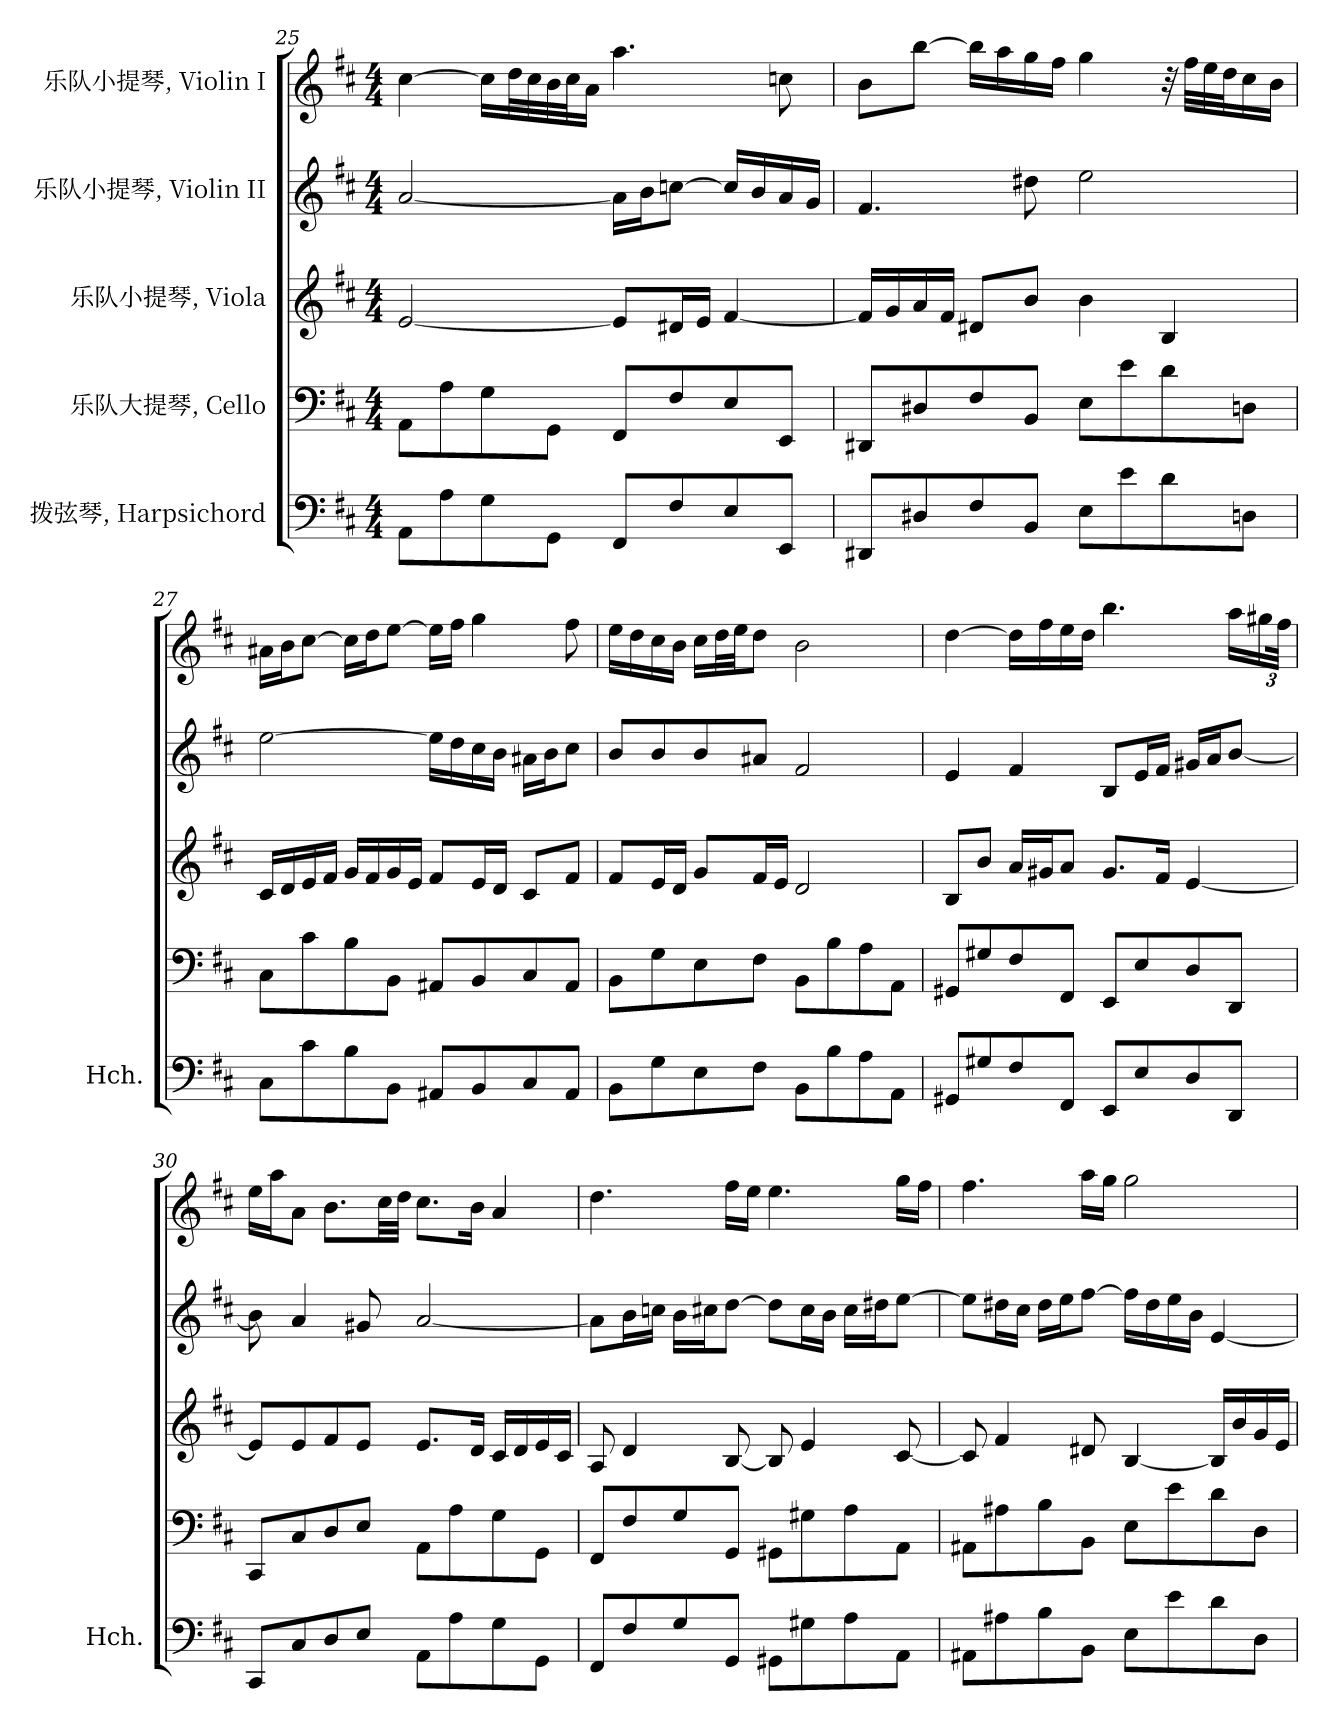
**kern	**kern	**kern	**kern	**kern
*part5	*part4	*part3	*part2	*part1
*staff5	*staff4	*staff3	*staff2	*staff1
*I"拨弦琴, Harpsichord	*I"乐队大提琴, Cello	*I"乐队小提琴, Viola	*I"乐队小提琴, Violin II	*I"乐队小提琴, Violin I
*I'Hch.	*	*	*	*
*clefF4	*clefF4	*clefG2	*clefG2	*clefG2
*k[f#c#]	*k[f#c#]	*k[f#c#]	*k[f#c#]	*k[f#c#]
*M4/4	*M4/4	*M4/4	*M4/4	*M4/4
=25	=25	=25	=25	=25
8AA\L	8AA\L	[2e/	[2a/	[4cc#\
8A\	8A\	.	.	.
8G\	8G\	.	.	16cc#\LL]
.	.	.	.	32dd\L
.	.	.	.	32cc#\
8GG\J	8GG\J	.	.	32b\
.	.	.	.	32cc#\J
.	.	.	.	16a\JJ
8FF#/L	8FF#/L	8e/L]	16a\LL]	4.aa\
.	.	.	16b\J	.
8F#/	8F#/	16d#X/L	[8ccn\J	.
.	.	16e/JJ	.	.
8E/	8E/	[4f#/	16cc/LL]	.
.	.	.	16b/	.
8EE/J	8EE/J	.	16a/	8ccn\
.	.	.	16g/JJ	.
!!LO:LB:g=z
=26	=26	=26	=26	=26
8DD#X/L	8DD#X/L	16f#/LL]	4.f#/	8b\L
.	.	16g/	.	.
8D#X/	8D#X/	16a/	.	[8bb\J
.	.	16f#/JJ	.	.
8F#/	8F#/	8d#X/L	.	16bb\LL]
.	.	.	.	16aa\
8BB/J	8BB/J	8b/J	8dd#X\	16gg\
.	.	.	.	16ff#\JJ
8E\L	8E\L	4b\	2ee\	4gg\
8e\	8e\	.	.	.
8d\	8d\	4B/	.	32r
.	.	.	.	32ff#\LLL
.	.	.	.	32ee\
.	.	.	.	32dd\J
8Dn\J	8Dn\J	.	.	16cc#\
.	.	.	.	16b\JJ
=27	=27	=27	=27	=27
8C#\L	8C#\L	16c#/LL	[2ee\	16a#X\LL
.	.	16d/	.	16b\J
8c#\	8c#\	16e/	.	[8cc#\J
.	.	16f#/JJ	.	.
8B\	8B\	16g/LL	.	16cc#\LL]
.	.	16f#/	.	16dd\J
8BB\J	8BB\J	16g/	.	[8ee\J
.	.	16e/JJ	.	.
8AA#X/L	8AA#X/L	8f#/L	16ee\LL]	16ee\LL]
.	.	.	16dd\	16ff#\JJ
8BB/	8BB/	16e/L	16cc#\	4gg\
.	.	16d/JJ	16b\JJ	.
8C#/	8C#/	8c#/L	16a#X\LL	.
.	.	.	16b\J	.
8AA#/J	8AA#/J	8f#/J	8cc#\J	8ff#\
!!LO:PB:g=z
=28	=28	=28	=28	=28
8BB\L	8BB\L	8f#/L	8b/L	16ee\LL
.	.	.	.	16dd\
8G\	8G\	16e/L	8b/	16cc#\
.	.	16d/JJ	.	16b\JJ
8E\	8E\	8g/L	8b/	16cc#\LL
.	.	.	.	32dd\L
.	.	.	.	32ee\JJ
8F#\J	8F#\J	16f#/L	8a#X/J	8dd\J
.	.	16e/JJ	.	.
8BB\L	8BB\L	2d/	2f#/	2b\
8B\	8B\	.	.	.
8A\	8A\	.	.	.
8AA\J	8AA\J	.	.	.
=29	=29	=29	=29	=29
8GG#X/L	8GG#X/L	8B/L	4e/	[4dd\
8G#X/	8G#X/	8b/J	.	.
8F#/	8F#/	16a/LL	4f#/	16dd\LL]
.	.	16g#X/J	.	16ff#\
8FF#/J	8FF#/J	8a/J	.	16ee\
.	.	.	.	16dd\JJ
8EE/L	8EE/L	8.g#/L	8B/L	4.bb\
8E/	8E/	.	16e/L	.
.	.	16f#/Jk	16f#/JJ	.
8D/	8D/	[4e/	16g#X/LL	.
.	.	.	16a/J	.
8DD/J	8DD/J	.	[8b/J	16aa\LL
*	*	*	*	*Xbrackettup
.	.	.	.	24gg#X\
.	.	.	.	48ff#\JJk
=30	=30	=30	=30	=30
8CC#/L	8CC#/L	8e/L]	8b\]	16ee\LL
.	.	.	.	16aa\J
8C#/	8C#/	8e/	4a/	8a\J
8D/	8D/	8f#/	.	8.b\L
8E/J	8E/J	8e/J	8g#X/	.
.	.	.	.	32cc#\LL
.	.	.	.	32dd\JJJ
8AA\L	8AA\L	8.e/L	[2a/	8.cc#\L
8A\	8A\	.	.	.
.	.	16d/Jk	.	16b\Jk
8G\	8G\	16c#/LL	.	4a/
.	.	16d/	.	.
8GG\J	8GG\J	16e/	.	.
.	.	16c#/JJ	.	.
!!LO:LB:g=z
=31	=31	=31	=31	=31
8FF#/L	8FF#/L	8A/	8a\L]	4.dd\
8F#/	8F#/	4d/	16b\L	.
.	.	.	16ccn\JJ	.
8G/	8G/	.	16b\LL	.
.	.	.	16cc#X\J	.
8GG/J	8GG/J	[8B/	[8dd\J	16ff#\LL
.	.	.	.	16ee\JJ
8GG#X\L	8GG#X\L	8B/]	8dd\L]	4.ee\
8G#X\	8G#X\	4e/	16cc#\L	.
.	.	.	16b\JJ	.
8A\	8A\	.	16cc#\LL	.
.	.	.	16dd#X\J	.
8AA\J	8AA\J	[8c#/	[8ee\J	16gg\LL
.	.	.	.	16ff#\JJ
=32	=32	=32	=32	=32
8AA#X\L	8AA#X\L	8c#/]	8ee\L]	4.ff#\
8A#X\	8A#X\	4f#/	16dd#X\L	.
.	.	.	16cc#\JJ	.
8B\	8B\	.	16dd#\LL	.
.	.	.	16ee\J	.
8BB\J	8BB\J	8d#X/	[8ff#\J	16aa\LL
.	.	.	.	16gg\JJ
8E\L	8E\L	[4B/	16ff#\LL]	2gg\
.	.	.	16dd#\	.
8e\	8e\	.	16ee\	.
.	.	.	16b\JJ	.
8d\	8d\	16B/LL]	[4e/	.
.	.	16b/	.	.
8D\J	8D\J	16g/	.	.
.	.	16e/JJ	.	.
=	=	=	=	=
*-	*-	*-	*-	*-
